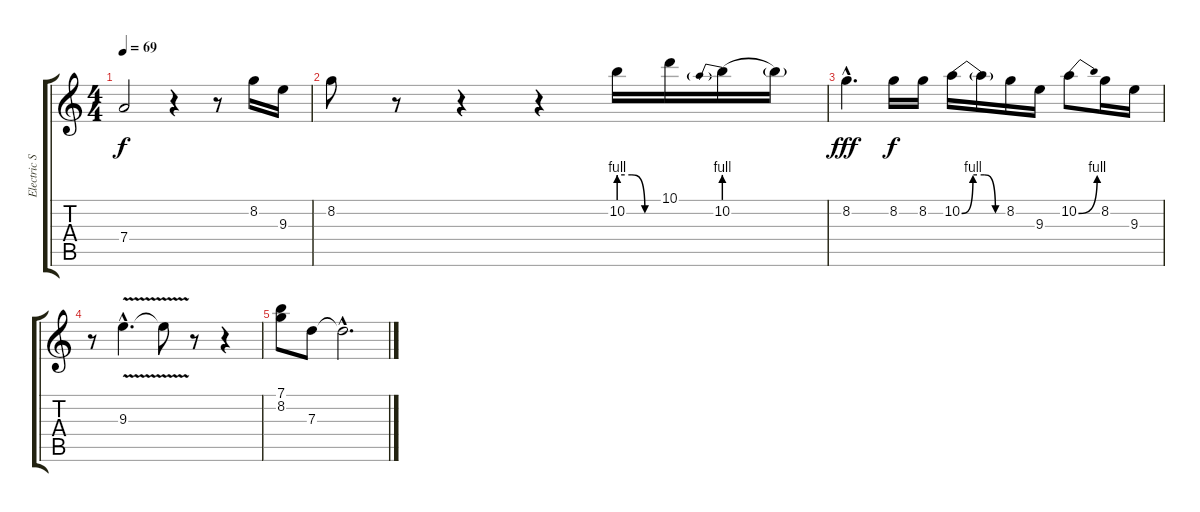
\track ("Electric Standard" "Electric S") {instrument electricguitarjazz}
\staff {score tabs}
\tuning (E4 B3 G3 D3 A2 E2) {hide}
\ts (4 4)
\tempo 69
\clef g2
\ks c
7.4.2{dy f} r.4 r.8 8.2.16 9.3.16 |
8.2.8 r.8 r.4 r.4 10.2{be (custom 0 4 20 4 40 0 60 0)}.16 10.1.16 10.2{be (prebend 0 4 60 4)}.16 10.2{t}.16 |
8.2{hac}.4{d dy fff} 8.2.16{dy f} 8.2.16 10.2{be (custom 0 0 15 4 30 4 45 0 60 0)}.16 10.2{t}.16 8.2.16 9.3.16 10.2{be (bend 0 0 60 4)}.8 8.2.16 9.3.16 |
r.8 9.3{v hac}.4{d} 9.3{t}.8 r.8 r.4 |
(7.1 8.2).8 7.3.8 7.3{hac t}.2{d}
